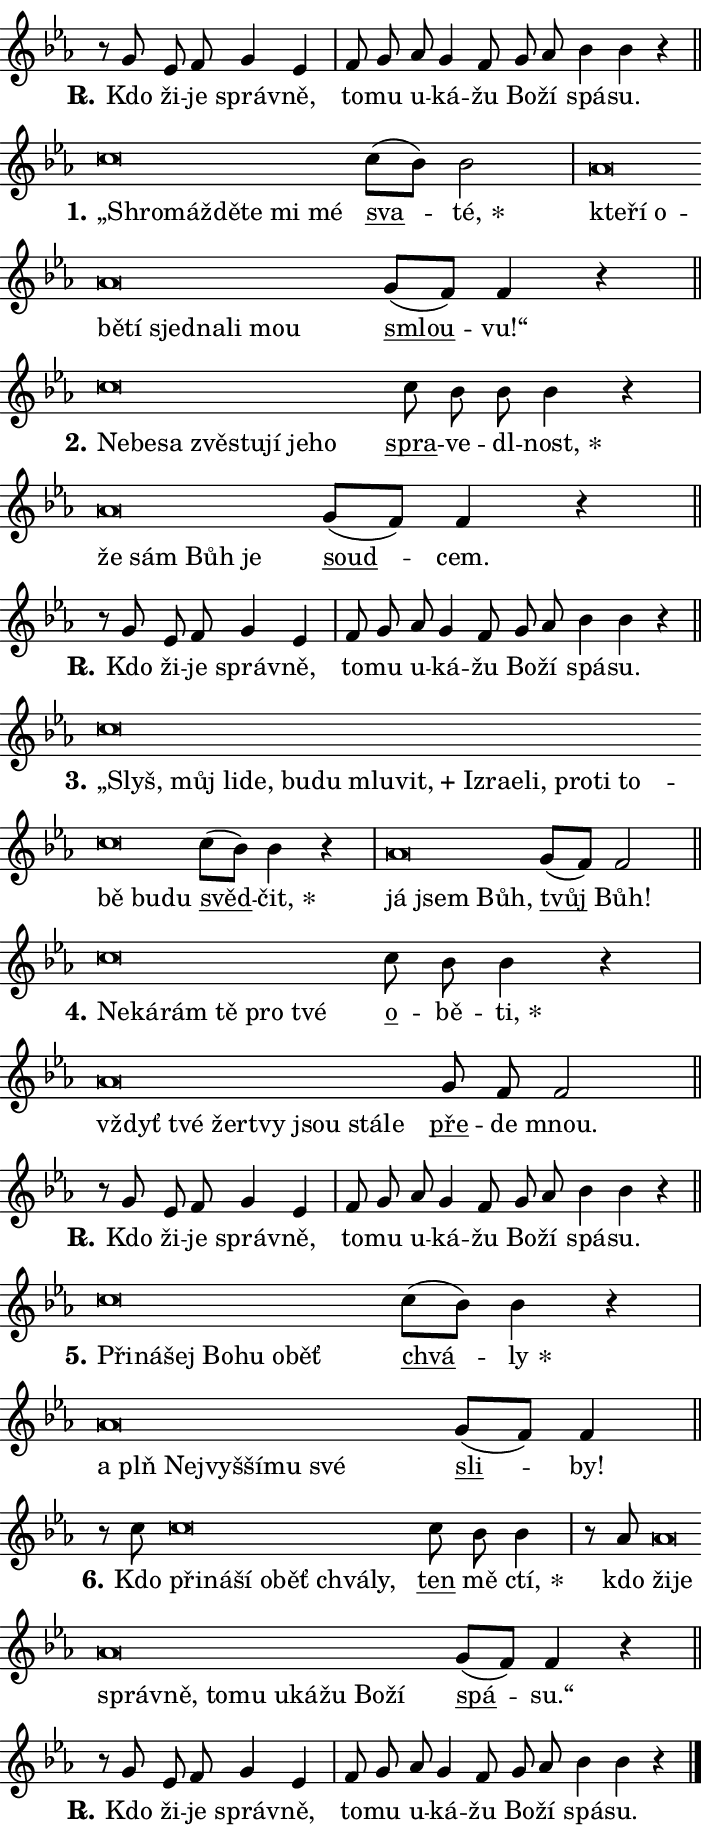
\version "2.24.0"
\header { tagline = "" }
\paper {
  indent = 0\cm
  top-margin = 0\cm
  right-margin = 0.13\cm % to fit lyric hyphens
  bottom-margin = 0\cm
  left-margin = 0\cm
  paper-width = 12\cm
  page-breaking = #ly:one-page-breaking
  system-system-spacing.basic-distance = #11
  score-system-spacing.basic-distance = #11
  ragged-last = ##f
}


%% Author: Thomas Morley
%% https://lists.gnu.org/archive/html/lilypond-user/2020-05/msg00002.html
#(define (line-position grob)
"Returns position of @var[grob} in current system:
   @code{'start}, if at first time-step
   @code{'end}, if at last time-step
   @code{'middle} otherwise
"
  (let* ((col (ly:item-get-column grob))
         (ln (ly:grob-object col 'left-neighbor))
         (rn (ly:grob-object col 'right-neighbor))
         (col-to-check-left (if (ly:grob? ln) ln col))
         (col-to-check-right (if (ly:grob? rn) rn col))
         (break-dir-left
           (and
             (ly:grob-property col-to-check-left 'non-musical #f)
             (ly:item-break-dir col-to-check-left)))
         (break-dir-right
           (and
             (ly:grob-property col-to-check-right 'non-musical #f)
             (ly:item-break-dir col-to-check-right))))
        (cond ((eqv? 1 break-dir-left) 'start)
              ((eqv? -1 break-dir-right) 'end)
              (else 'middle))))

#(define (tranparent-at-line-position vctor)
  (lambda (grob)
  "Relying on @code{line-position} select the relevant enry from @var{vctor}.
Used to determine transparency,"
    (case (line-position grob)
      ((end) (not (vector-ref vctor 0)))
      ((middle) (not (vector-ref vctor 1)))
      ((start) (not (vector-ref vctor 2))))))

noteHeadBreakVisibility =
#(define-music-function (break-visibility)(vector?)
"Makes @code{NoteHead}s transparent relying on @var{break-visibility}"
#{
  \override NoteHead.transparent =
    #(tranparent-at-line-position break-visibility)
#})

#(define delete-ledgers-for-transparent-note-heads
  (lambda (grob)
    "Reads whether a @code{NoteHead} is transparent.
If so this @code{NoteHead} is removed from @code{'note-heads} from
@var{grob}, which is supposed to be @code{LedgerLineSpanner}.
As a result ledgers are not printed for this @code{NoteHead}"
    (let* ((nhds-array (ly:grob-object grob 'note-heads))
           (nhds-list
             (if (ly:grob-array? nhds-array)
                 (ly:grob-array->list nhds-array)
                 '()))
           ;; Relies on the transparent-property being done before
           ;; Staff.LedgerLineSpanner.after-line-breaking is executed.
           ;; This is fragile ...
           (to-keep
             (remove
               (lambda (nhd)
                 (ly:grob-property nhd 'transparent #f))
               nhds-list)))
      ;; TODO find a better method to iterate over grob-arrays, similiar
      ;; to filter/remove etc for lists
      ;; For now rebuilt from scratch
      (set! (ly:grob-object grob 'note-heads)  '())
      (for-each
        (lambda (nhd)
          (ly:pointer-group-interface::add-grob grob 'note-heads nhd))
        to-keep))))

squashNotes = {
  \override NoteHead.X-extent = #'(-0.2 . 0.2)
  \override NoteHead.Y-extent = #'(-0.75 . 0)
  \override NoteHead.stencil =
    #(lambda (grob)
       (let ((pos (ly:grob-property grob 'staff-position)))
         (begin
           (if (< pos -7) (display "ERROR: Lower brevis then expected\n") (display ""))
           (if (<= pos -6) ly:text-interface::print ly:note-head::print))))
}
unSquashNotes = {
  \revert NoteHead.X-extent
  \revert NoteHead.Y-extent
  \revert NoteHead.stencil
}

hideNotes = \noteHeadBreakVisibility #begin-of-line-visible
unHideNotes = \noteHeadBreakVisibility #all-visible

% work-around for resetting accidentals
% https://lilypond.org/doc/v2.23/Documentation/notation/displaying-rhythms#unmetered-music
cadenzaMeasure = {
  \cadenzaOff
  \partial 1024 s1024
  \cadenzaOn
}

#(define-markup-command (accent layout props text) (markup?)
  "Underline accented syllable"
  (interpret-markup layout props
    #{\markup \override #'(offset . 4.3) \underline { #text }#}))

responsum = \markup \concat {
  "R" \hspace #-1.05 \path #0.1 #'((moveto 0 0.07) (lineto 0.9 0.8)) \hspace #0.05 "."
}

spaceSize = #0.6828661417322834 % exact space size for TeX Gyre Schola

\layout {
  \context {
    \Staff
    \remove "Time_signature_engraver"
    \override LedgerLineSpanner.after-line-breaking = #delete-ledgers-for-transparent-note-heads
  }
  \context {
    \Lyrics {
      \override LyricSpace.minimum-distance = \spaceSize
      \override LyricText.font-name = #"TeX Gyre Schola"
      \override LyricText.font-size = 1
      \override StanzaNumber.font-name = #"TeX Gyre Schola Bold"
      \override StanzaNumber.font-size = 1
    }
  }
  \context {
    \Score 
    \override NoteHead.text =
      #(lambda (grob) 
        (let ((pos (ly:grob-property grob 'staff-position)))
          #{\markup {
            \combine
              \halign #-0.55 \raise #(if (= pos -6) 0 0.5) \override #'(thickness . 2) \draw-line #'(3.2 . 0)
              \musicglyph "noteheads.sM1"
          }#}))
  }
}

% magnetic-lyrics.ily
%
%   written by
%     Jean Abou Samra <jean@abou-samra.fr>
%     Werner Lemberg <wl@gnu.org>
%
%   adapted by
%     Jiri Hon <jiri.hon@gmail.com>
%
% Version 2022-Apr-15

% https://www.mail-archive.com/lilypond-user@gnu.org/msg149350.html

#(define (Left_hyphen_pointer_engraver context)
   "Collect syllable-hyphen-syllable occurrences in lyrics and store
them in properties.  This engraver only looks to the left.  For
example, if the lyrics input is @code{foo -- bar}, it does the
following.

@itemize @bullet
@item
Set the @code{text} property of the @code{LyricHyphen} grob between
@q{foo} and @q{bar} to @code{foo}.

@item
Set the @code{left-hyphen} property of the @code{LyricText} grob with
text @q{foo} to the @code{LyricHyphen} grob between @q{foo} and
@q{bar}.
@end itemize

Use this auxiliary engraver in combination with the
@code{lyric-@/text::@/apply-@/magnetic-@/offset!} hook."
   (let ((hyphen #f)
         (text #f))
     (make-engraver
      (acknowledgers
       ((lyric-syllable-interface engraver grob source-engraver)
        (set! text grob)))
      (end-acknowledgers
       ((lyric-hyphen-interface engraver grob source-engraver)
        ;(when (not (grob::has-interface grob 'lyric-space-interface))
          (set! hyphen grob)));)
      ((stop-translation-timestep engraver)
       (when (and text hyphen)
         (ly:grob-set-object! text 'left-hyphen hyphen))
       (set! text #f)
       (set! hyphen #f)))))

#(define (lyric-text::apply-magnetic-offset! grob)
   "If the space between two syllables is less than the value in
property @code{LyricText@/.details@/.squash-threshold}, move the right
syllable to the left so that it gets concatenated with the left
syllable.

Use this function as a hook for
@code{LyricText@/.after-@/line-@/breaking} if the
@code{Left_@/hyphen_@/pointer_@/engraver} is active."
   (let ((hyphen (ly:grob-object grob 'left-hyphen #f)))
     (when hyphen
       (let ((left-text (ly:spanner-bound hyphen LEFT)))
         (when (grob::has-interface left-text 'lyric-syllable-interface)
           (let* ((common (ly:grob-common-refpoint grob left-text X))
                  (this-x-ext (ly:grob-extent grob common X))
                  (left-x-ext
                   (begin
                     ;; Trigger magnetism for left-text.
                     (ly:grob-property left-text 'after-line-breaking)
                     (ly:grob-extent left-text common X)))
                  ;; `delta` is the gap width between two syllables.
                  (delta (- (interval-start this-x-ext)
                            (interval-end left-x-ext)))
                  (details (ly:grob-property grob 'details))
                  (threshold (assoc-get 'squash-threshold details 0.2)))
             (when (< delta threshold)
               (let* (;; We have to manipulate the input text so that
                      ;; ligatures crossing syllable boundaries are not
                      ;; disabled.  For languages based on the Latin
                      ;; script this is essentially a beautification.
                      ;; However, for non-Western scripts it can be a
                      ;; necessity.
                      (lt (ly:grob-property left-text 'text))
                      (rt (ly:grob-property grob 'text))
                      (is-space (grob::has-interface hyphen 'lyric-space-interface))
                      (space (if is-space " " ""))
                      (extra-delta (if is-space spaceSize 0))
                      ;; Append new syllable.
                      (ltrt-space (if (and (string? lt) (string? rt))
                                (string-append lt space rt)
                                (make-concat-markup (list lt space rt))))
                      ;; Right-align `ltrt` to the right side.
                      (ltrt-space-markup (grob-interpret-markup
                               grob
                               (make-translate-markup
                                (cons (interval-length this-x-ext) 0)
                                (make-right-align-markup ltrt-space)))))
                 (begin
                   ;; Don't print `left-text`.
                   (ly:grob-set-property! left-text 'stencil #f)
                   ;; Set text and stencil (which holds all collected
                   ;; syllables so far) and shift it to the left.
                   (ly:grob-set-property! grob 'text ltrt-space)
                   (ly:grob-set-property! grob 'stencil ltrt-space-markup)
                   (ly:grob-translate-axis! grob (- (- delta extra-delta)) X))))))))))


#(define (lyric-hyphen::displace-bounds-first grob)
   ;; Make very sure this callback isn't triggered too early.
   (let ((left (ly:spanner-bound grob LEFT))
         (right (ly:spanner-bound grob RIGHT)))
     (ly:grob-property left 'after-line-breaking)
     (ly:grob-property right 'after-line-breaking)
     (ly:lyric-hyphen::print grob)))

squashThreshold = #0.4

\layout {
  \context {
    \Lyrics
    \consists #Left_hyphen_pointer_engraver
    \override LyricText.after-line-breaking =
      #lyric-text::apply-magnetic-offset!
    \override LyricHyphen.stencil = #lyric-hyphen::displace-bounds-first
    \override LyricText.details.squash-threshold = \squashThreshold
    \override LyricHyphen.minimum-distance = 0
    \override LyricHyphen.minimum-length = \squashThreshold
  }
}

squashText = \override LyricText.details.squash-threshold = 9999
unSquashText = \override LyricText.details.squash-threshold = \squashThreshold

leftText = \override LyricText.self-alignment-X = #LEFT
unLeftText = \revert LyricText.self-alignment-X

starOffset = #(lambda (grob) 
                (let ((x_offset (ly:self-alignment-interface::aligned-on-x-parent grob)))
                  (if (= x_offset 0) 0 (+ x_offset 1.2))))

star = #(define-music-function (syllable)(string?)
"Append star separator at the end of a syllable"
#{
  \once \override LyricText.X-offset = #starOffset
  \lyricmode { \markup {
    #syllable
    \override #'((font-name . "TeX Gyre Schola Bold")) \hspace #0.2 \lower #0.65 \larger "*"
  } }
#})

starAccent = #(define-music-function (syllable)(string?)
"Append star separator at the end of a syllable and make accent"
#{
  \once \override LyricText.X-offset = #starOffset
  \lyricmode { \markup {
    \accent #syllable
    \override #'((font-name . "TeX Gyre Schola Bold")) \hspace #0.2 \lower #0.65 \larger "*"
  } }
#})

breath = #(define-music-function (syllable)(string?)
"Append breathing indicator at the end of a syllable"
#{
  \lyricmode { \markup { #syllable "+" } }
#})

optionalBreath = #(define-music-function (syllable)(string?)
"Append optional breathing indicator at the end of a syllable"
#{
  \lyricmode { \markup { #syllable "(+)" } }
#})


\score {
    <<
        \new Voice = "melody" { \cadenzaOn \key es \major \relative { r8 g' es f g4 es \cadenzaMeasure \bar "|" f8 g \bar "" as g4 f8 \bar "" g as \bar "" bes4 bes r \cadenzaMeasure \bar "||" \break } }
        \new Lyrics \lyricsto "melody" { \lyricmode { \set stanza = \responsum
Kdo ži -- je správ -- ně, to -- mu u -- ká -- žu Bo -- ží spá -- su. } }
    >>
    \layout {}
}

\score {
    <<
        \new Voice = "melody" { \cadenzaOn \key es \major \relative { \squashNotes c''\breve*1/16 \hideNotes \breve*1/16 \bar "" \breve*1/16 \bar "" \breve*1/16 \bar "" \breve*1/16 \breve*1/16 \bar "" \unHideNotes \unSquashNotes \bar "" c8[( bes)] bes2 \cadenzaMeasure \bar "|" \squashNotes as\breve*1/16 \hideNotes \breve*1/16 \bar "" \breve*1/16 \bar "" \breve*1/16 \bar "" \breve*1/16 \bar "" \breve*1/16 \bar "" \breve*1/16 \bar "" \breve*1/16 \breve*1/16 \bar "" \unHideNotes \unSquashNotes \bar "" g8[( f)] f4 r \cadenzaMeasure \bar "||" \break } }
        \new Lyrics \lyricsto "melody" { \lyricmode { \set stanza = "1."
\leftText „Shro -- \squashText máž -- dě -- te mi mé \unLeftText \unSquashText \markup \accent sva -- \star té, \leftText kte -- \squashText ří o -- bě -- tí sjed -- na -- li mou \unLeftText \unSquashText \markup \accent smlou -- vu!“ } }
    >>
    \layout {}
}

\score {
    <<
        \new Voice = "melody" { \cadenzaOn \key es \major \relative { \squashNotes c''\breve*1/16 \hideNotes \breve*1/16 \bar "" \breve*1/16 \bar "" \breve*1/16 \bar "" \breve*1/16 \bar "" \breve*1/16 \bar "" \breve*1/16 \breve*1/16 \bar "" \unHideNotes \unSquashNotes \bar "" c8 bes bes bes4 r \cadenzaMeasure \bar "|" \squashNotes as\breve*1/16 \hideNotes \breve*1/16 \bar "" \breve*1/16 \breve*1/16 \bar "" \unHideNotes \unSquashNotes \bar "" g8[( f)] f4 r \cadenzaMeasure \bar "||" \break } }
        \new Lyrics \lyricsto "melody" { \lyricmode { \set stanza = "2."
\leftText Ne -- \squashText be -- sa zvě -- stu -- jí je -- ho \unLeftText \unSquashText \markup \accent spra -- ve -- dl -- \star nost, \leftText že \squashText sám Bůh je \unLeftText \unSquashText \markup \accent soud -- cem. } }
    >>
    \layout {}
}

\score {
    <<
        \new Voice = "melody" { \cadenzaOn \key es \major \relative { r8 g' es f g4 es \cadenzaMeasure \bar "|" f8 g \bar "" as g4 f8 \bar "" g as \bar "" bes4 bes r \cadenzaMeasure \bar "||" \break } }
        \new Lyrics \lyricsto "melody" { \lyricmode { \set stanza = \responsum
Kdo ži -- je správ -- ně, to -- mu u -- ká -- žu Bo -- ží spá -- su. } }
    >>
    \layout {}
}

\score {
    <<
        \new Voice = "melody" { \cadenzaOn \key es \major \relative { \squashNotes c''\breve*1/16 \hideNotes \breve*1/16 \bar "" \breve*1/16 \bar "" \breve*1/16 \bar "" \breve*1/16 \bar "" \breve*1/16 \bar "" \breve*1/16 \bar "" \breve*1/16 \bar "" \breve*1/16 \bar "" \breve*1/16 \bar "" \breve*1/16 \bar "" \breve*1/16 \bar "" \breve*1/16 \bar "" \breve*1/16 \bar "" \breve*1/16 \bar "" \breve*1/16 \bar "" \breve*1/16 \breve*1/16 \bar "" \unHideNotes \unSquashNotes \bar "" c8[( bes)] bes4 r \cadenzaMeasure \bar "|" \squashNotes as\breve*1/16 \hideNotes \breve*1/16 \breve*1/16 \bar "" \unHideNotes \unSquashNotes \bar "" g8[( f)] f2 \cadenzaMeasure \bar "||" \break } }
        \new Lyrics \lyricsto "melody" { \lyricmode { \set stanza = "3."
\leftText „Slyš, \squashText můj li -- de, bu -- du mlu -- \breath "vit," Iz -- ra -- e -- li, pro -- ti to -- bě bu -- du \unLeftText \unSquashText \markup \accent svěd -- \star čit, \leftText já \squashText jsem Bůh, \unLeftText \unSquashText \markup \accent tvůj Bůh! } }
    >>
    \layout {}
}

\score {
    <<
        \new Voice = "melody" { \cadenzaOn \key es \major \relative { \squashNotes c''\breve*1/16 \hideNotes \breve*1/16 \bar "" \breve*1/16 \bar "" \breve*1/16 \bar "" \breve*1/16 \breve*1/16 \bar "" \unHideNotes \unSquashNotes \bar "" c8 bes bes4 r \cadenzaMeasure \bar "|" \squashNotes as\breve*1/16 \hideNotes \breve*1/16 \bar "" \breve*1/16 \bar "" \breve*1/16 \bar "" \breve*1/16 \bar "" \breve*1/16 \breve*1/16 \bar "" \unHideNotes \unSquashNotes \bar "" g8 f f2 \cadenzaMeasure \bar "||" \break } }
        \new Lyrics \lyricsto "melody" { \lyricmode { \set stanza = "4."
\leftText Ne -- \squashText ká -- rám tě pro tvé \unLeftText \unSquashText \markup \accent o -- bě -- \star ti, \leftText vždyť \squashText tvé žer -- tvy jsou stá -- le \unLeftText \unSquashText \markup \accent pře -- de mnou. } }
    >>
    \layout {}
}

\score {
    <<
        \new Voice = "melody" { \cadenzaOn \key es \major \relative { r8 g' es f g4 es \cadenzaMeasure \bar "|" f8 g \bar "" as g4 f8 \bar "" g as \bar "" bes4 bes r \cadenzaMeasure \bar "||" \break } }
        \new Lyrics \lyricsto "melody" { \lyricmode { \set stanza = \responsum
Kdo ži -- je správ -- ně, to -- mu u -- ká -- žu Bo -- ží spá -- su. } }
    >>
    \layout {}
}

\score {
    <<
        \new Voice = "melody" { \cadenzaOn \key es \major \relative { \squashNotes c''\breve*1/16 \hideNotes \breve*1/16 \bar "" \breve*1/16 \bar "" \breve*1/16 \bar "" \breve*1/16 \bar "" \breve*1/16 \breve*1/16 \bar "" \unHideNotes \unSquashNotes \bar "" c8[( bes)] bes4 r \cadenzaMeasure \bar "|" \squashNotes as\breve*1/16 \hideNotes \breve*1/16 \bar "" \breve*1/16 \bar "" \breve*1/16 \bar "" \breve*1/16 \bar "" \breve*1/16 \breve*1/16 \bar "" \unHideNotes \unSquashNotes \bar "" g8[( f)] f4 \cadenzaMeasure \bar "||" \break } }
        \new Lyrics \lyricsto "melody" { \lyricmode { \set stanza = "5."
\leftText Při -- \squashText ná -- šej Bo -- hu o -- běť \unLeftText \unSquashText \markup \accent chvá -- \star ly \leftText a \squashText plň Nej -- vyš -- ší -- mu své \unLeftText \unSquashText \markup \accent sli -- by! } }
    >>
    \layout {}
}

\score {
    <<
        \new Voice = "melody" { \cadenzaOn \key es \major \relative { r8 c''8 \squashNotes c\breve*1/16 \hideNotes \breve*1/16 \bar "" \breve*1/16 \bar "" \breve*1/16 \bar "" \breve*1/16 \bar "" \breve*1/16 \breve*1/16 \bar "" \unHideNotes \unSquashNotes \bar "" c8 bes bes4 \cadenzaMeasure \bar "|" r8 as8 \squashNotes as\breve*1/16 \hideNotes \breve*1/16 \bar "" \breve*1/16 \bar "" \breve*1/16 \bar "" \breve*1/16 \bar "" \breve*1/16 \bar "" \breve*1/16 \bar "" \breve*1/16 \bar "" \breve*1/16 \bar "" \breve*1/16 \breve*1/16 \bar "" \unHideNotes \unSquashNotes \bar "" g8[( f)] f4 r \cadenzaMeasure \bar "||" \break } }
        \new Lyrics \lyricsto "melody" { \lyricmode { \set stanza = "6."
Kdo \leftText při -- \squashText ná -- ší o -- běť chvá -- ly, \unLeftText \unSquashText \markup \accent ten mě \star ctí, kdo \leftText ži -- \squashText je správ -- ně, to -- mu u -- ká -- žu Bo -- ží \unLeftText \unSquashText \markup \accent spá -- su.“ } }
    >>
    \layout {}
}

\score {
    <<
        \new Voice = "melody" { \cadenzaOn \key es \major \relative { r8 g' es f g4 es \cadenzaMeasure \bar "|" f8 g \bar "" as g4 f8 \bar "" g as \bar "" bes4 bes r \cadenzaMeasure \bar "||" \break } \bar "|." }
        \new Lyrics \lyricsto "melody" { \lyricmode { \set stanza = \responsum
Kdo ži -- je správ -- ně, to -- mu u -- ká -- žu Bo -- ží spá -- su. } }
    >>
    \layout {}
}
